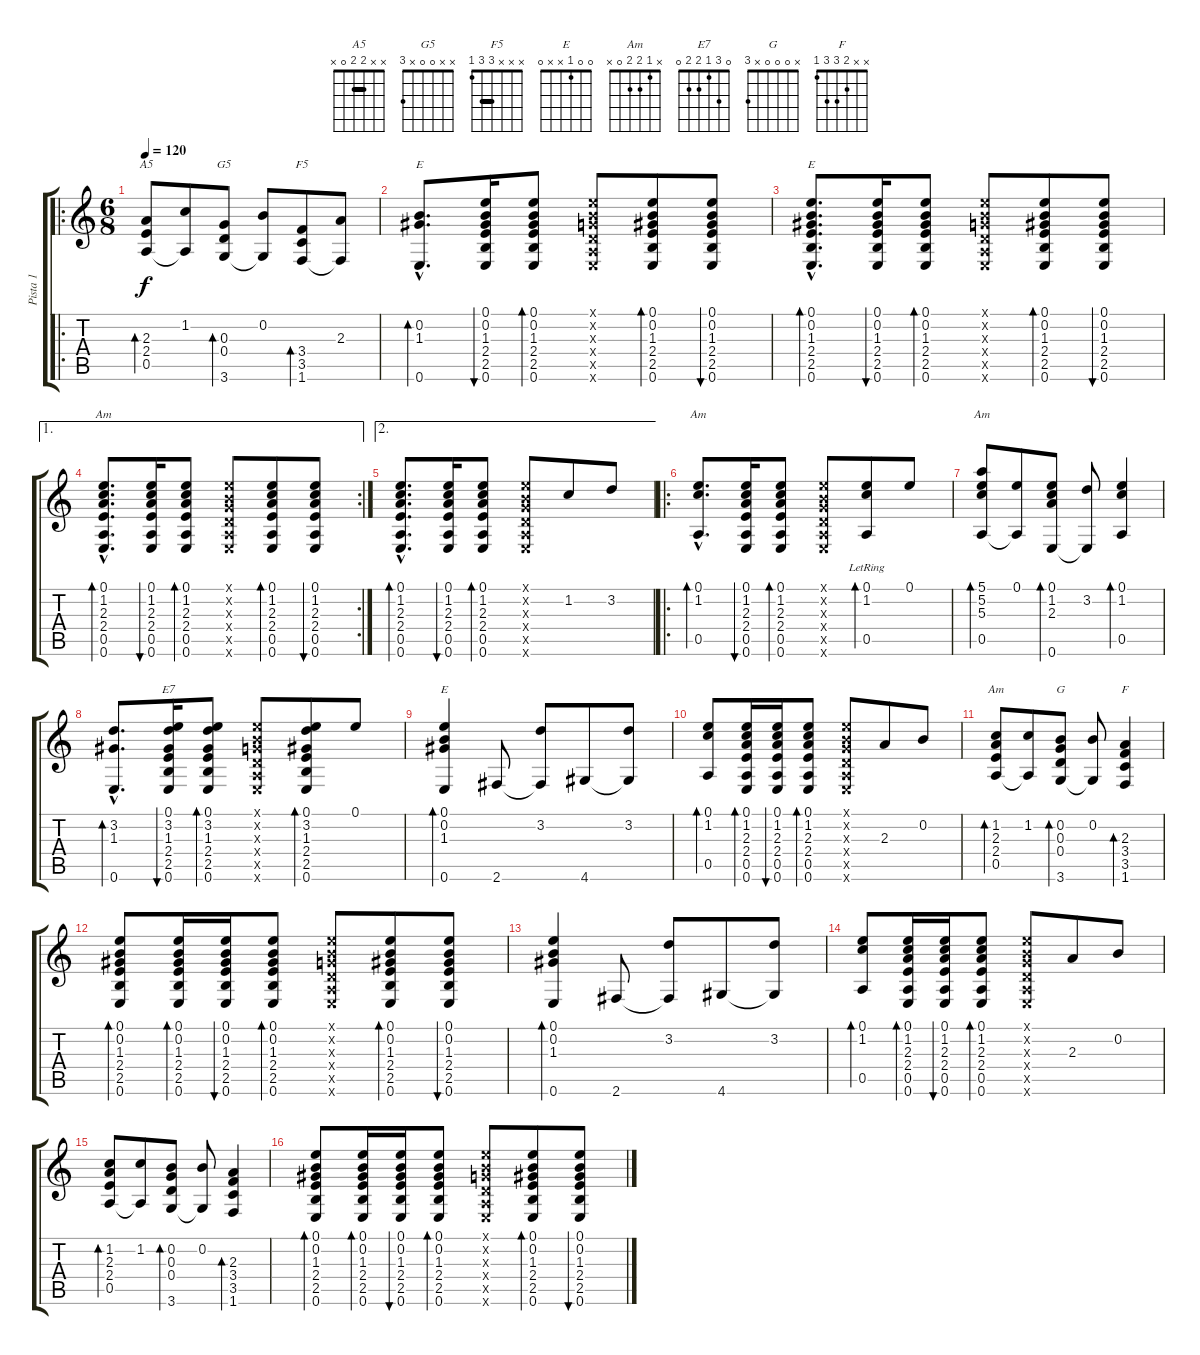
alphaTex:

\track ("Pista 1" "Pista 1") {instrument distortionguitar}
\staff {score tabs}
\tuning (E4 B3 G3 D3 A2 E2) {hide}
\chord ("A5" x x 2 2 0 x) {barre 2}
\chord ("G5" x x 0 0 x 3)
\chord ("F5" x x x 3 3 1) {barre 3}
\chord ("E" x 0 1 x x 0)
\chord ("E" 0 0 1 2 2 0)
\chord ("Am" 0 1 2 2 0 0)
\chord ("Am" 0 1 x x 0 x)
\chord ("Am" 5 5 5 x 0 x) {barre 5}
\chord ("E7" 0 3 1 2 2 0)
\chord ("E" 0 0 1 x x 0)
\chord ("Am" x 1 2 2 0 x)
\chord ("G" x 0 0 0 x 3)
\chord ("F" x x 2 3 3 1)
\ro
\ts (6 8)
\tempo 120
\clef g2
\ks c
(2.3 2.4 0.5).8{bd 120 ch "A5" dy f instrument distortionguitar} (1.2 0.5{t}).8 (0.3 0.4 3.6).8{bd 120 ch "G5"} (0.2 3.6{t}).8 (3.4 3.5 1.6).8{bd 120 ch "F5"} (2.3 1.6{t}).8 |
(0.2{hac} 1.3{hac} 0.6{hac}).8{d bd 120 ch "E"} (0.1 0.2 1.3 2.4 2.5 0.6).16{bu 120} (0.1 0.2 1.3 2.4 2.5 0.6).8{bd 120} (0.1{x} 0.2{x} 0.3{x} 0.4{x} 0.5{x} 0.6{x}).8 (0.1 0.2 1.3 2.4 2.5 0.6).8{bd 120} (0.1 0.2 1.3 2.4 2.5 0.6).8{bu 120} |
(0.1{hac} 0.2{hac} 1.3{hac} 2.4{hac} 2.5{hac} 0.6{hac}).8{d bd 120 ch "E"} (0.1 0.2 1.3 2.4 2.5 0.6).16{bu 120} (0.1 0.2 1.3 2.4 2.5 0.6).8{bd 120} (0.1{x} 0.2{x} 0.3{x} 0.4{x} 0.5{x} 0.6{x}).8 (0.1 0.2 1.3 2.4 2.5 0.6).8{bd 120} (0.1 0.2 1.3 2.4 2.5 0.6).8{bu 120} |
\ae 1
\rc 2
(0.1{hac} 1.2{hac} 2.3{hac} 2.4{hac} 0.5{hac} 0.6{hac}).8{d bd 120 ch "Am"} (0.1 1.2 2.3 2.4 0.5 0.6).16{bu 120} (0.1 1.2 2.3 2.4 0.5 0.6).8{bd 120} (0.1{x} 0.2{x} 0.3{x} 0.4{x} 0.5{x} 0.6{x}).8 (0.1 1.2 2.3 2.4 0.5 0.6).8{bd 120} (0.1 1.2 2.3 2.4 0.5 0.6).8{bu 120} |
\ae 2
(0.1{hac} 1.2{hac} 2.3{hac} 2.4{hac} 0.5{hac} 0.6{hac}).8{d bd 120} (0.1 1.2 2.3 2.4 0.5 0.6).16{bu 120} (0.1 1.2 2.3 2.4 0.5 0.6).8{bd 120} (0.1{x} 0.2{x} 0.3{x} 0.4{x} 0.5{x} 0.6{x}).8 1.2.8 3.2.8 |
\ro
(0.1{hac} 1.2{hac} 0.5{hac}).8{d bd 120 ch "Am"} (0.1 1.2 2.3 2.4 0.5 0.6).16{bu 120} (0.1 1.2 2.3 2.4 0.5 0.6).8{bd 120} (0.1{x} 0.2{x} 0.3{x} 0.4{x} 0.5{x} 0.6{x}).8 (0.1 1.2 0.5{lr}).8{bd 120} 0.1.8 |
(5.1 5.2 5.3 0.5).8{bd 120 ch "Am"} (0.1 0.5{t}).8 (0.1 1.2 2.3 0.6).8{bd 120} (3.2 0.6{t}).8 (0.1 1.2 0.5).4{bd 120} |
(3.2{hac} 1.3{hac} 0.6{hac}).8{d bd 120} (0.1 3.2 1.3 2.4 2.5 0.6).16{bu 120 ch "E7"} (0.1 3.2 1.3 2.4 2.5 0.6).8{bd 120} (0.1{x} 0.2{x} 0.3{x} 0.4{x} 0.5{x} 0.6{x}).8 (0.1 3.2 1.3 2.4 2.5 0.6).8{bd 120} 0.1.8 |
(0.1 0.2 1.3 0.6).4{bd 120 ch "E"} 2.6.8 (3.2 2.6{t}).8 4.6.8 (3.2 4.6{t}).8 |
(0.1 1.2 0.5).8{bd 120} (0.1 1.2 2.3 2.4 0.5 0.6).16{bd 120} (0.1 1.2 2.3 2.4 0.5 0.6).16{bu 120} (0.1 1.2 2.3 2.4 0.5 0.6).8{bd 120} (0.1{x} 0.2{x} 0.3{x} 0.4{x} 0.5{x} 0.6{x}).8 2.3.8 0.2.8 |
(1.2 2.3 2.4 0.5).8{bd 120 ch "Am"} (1.2 0.5{t}).8 (0.2 0.3 0.4 3.6).8{bd 120 ch "G"} (0.2 3.6{t}).8 (2.3 3.4 3.5 1.6).4{bd 120 ch "F"} |
(0.1 0.2 1.3 2.4 2.5 0.6).8{bd 120} (0.1 0.2 1.3 2.4 2.5 0.6).16{bd 120} (0.1 0.2 1.3 2.4 2.5 0.6).16{bu 120} (0.1 0.2 1.3 2.4 2.5 0.6).8{bd 120} (0.1{x} 0.2{x} 0.3{x} 0.4{x} 0.5{x} 0.6{x}).8 (0.1 0.2 1.3 2.4 2.5 0.6).8{bd 120} (0.1 0.2 1.3 2.4 2.5 0.6).8{bu 120} |
(0.1 0.2 1.3 0.6).4{bd 120} 2.6.8 (3.2 2.6{t}).8 4.6.8 (3.2 4.6{t}).8 |
(0.1 1.2 0.5).8{bd 120} (0.1 1.2 2.3 2.4 0.5 0.6).16{bd 120} (0.1 1.2 2.3 2.4 0.5 0.6).16{bu 120} (0.1 1.2 2.3 2.4 0.5 0.6).8{bd 120} (0.1{x} 0.2{x} 0.3{x} 0.4{x} 0.5{x} 0.6{x}).8 2.3.8 0.2.8 |
(1.2 2.3 2.4 0.5).8{bd 120} (1.2 0.5{t}).8 (0.2 0.3 0.4 3.6).8{bd 120} (0.2 3.6{t}).8 (2.3 3.4 3.5 1.6).4{bd 120} |
(0.1 0.2 1.3 2.4 2.5 0.6).8{bd 120} (0.1 0.2 1.3 2.4 2.5 0.6).16{bd 120} (0.1 0.2 1.3 2.4 2.5 0.6).16{bu 120} (0.1 0.2 1.3 2.4 2.5 0.6).8{bd 120} (0.1{x} 0.2{x} 0.3{x} 0.4{x} 0.5{x} 0.6{x}).8 (0.1 0.2 1.3 2.4 2.5 0.6).8{bd 120} (0.1 0.2 1.3 2.4 2.5 0.6).8{bu 120}
